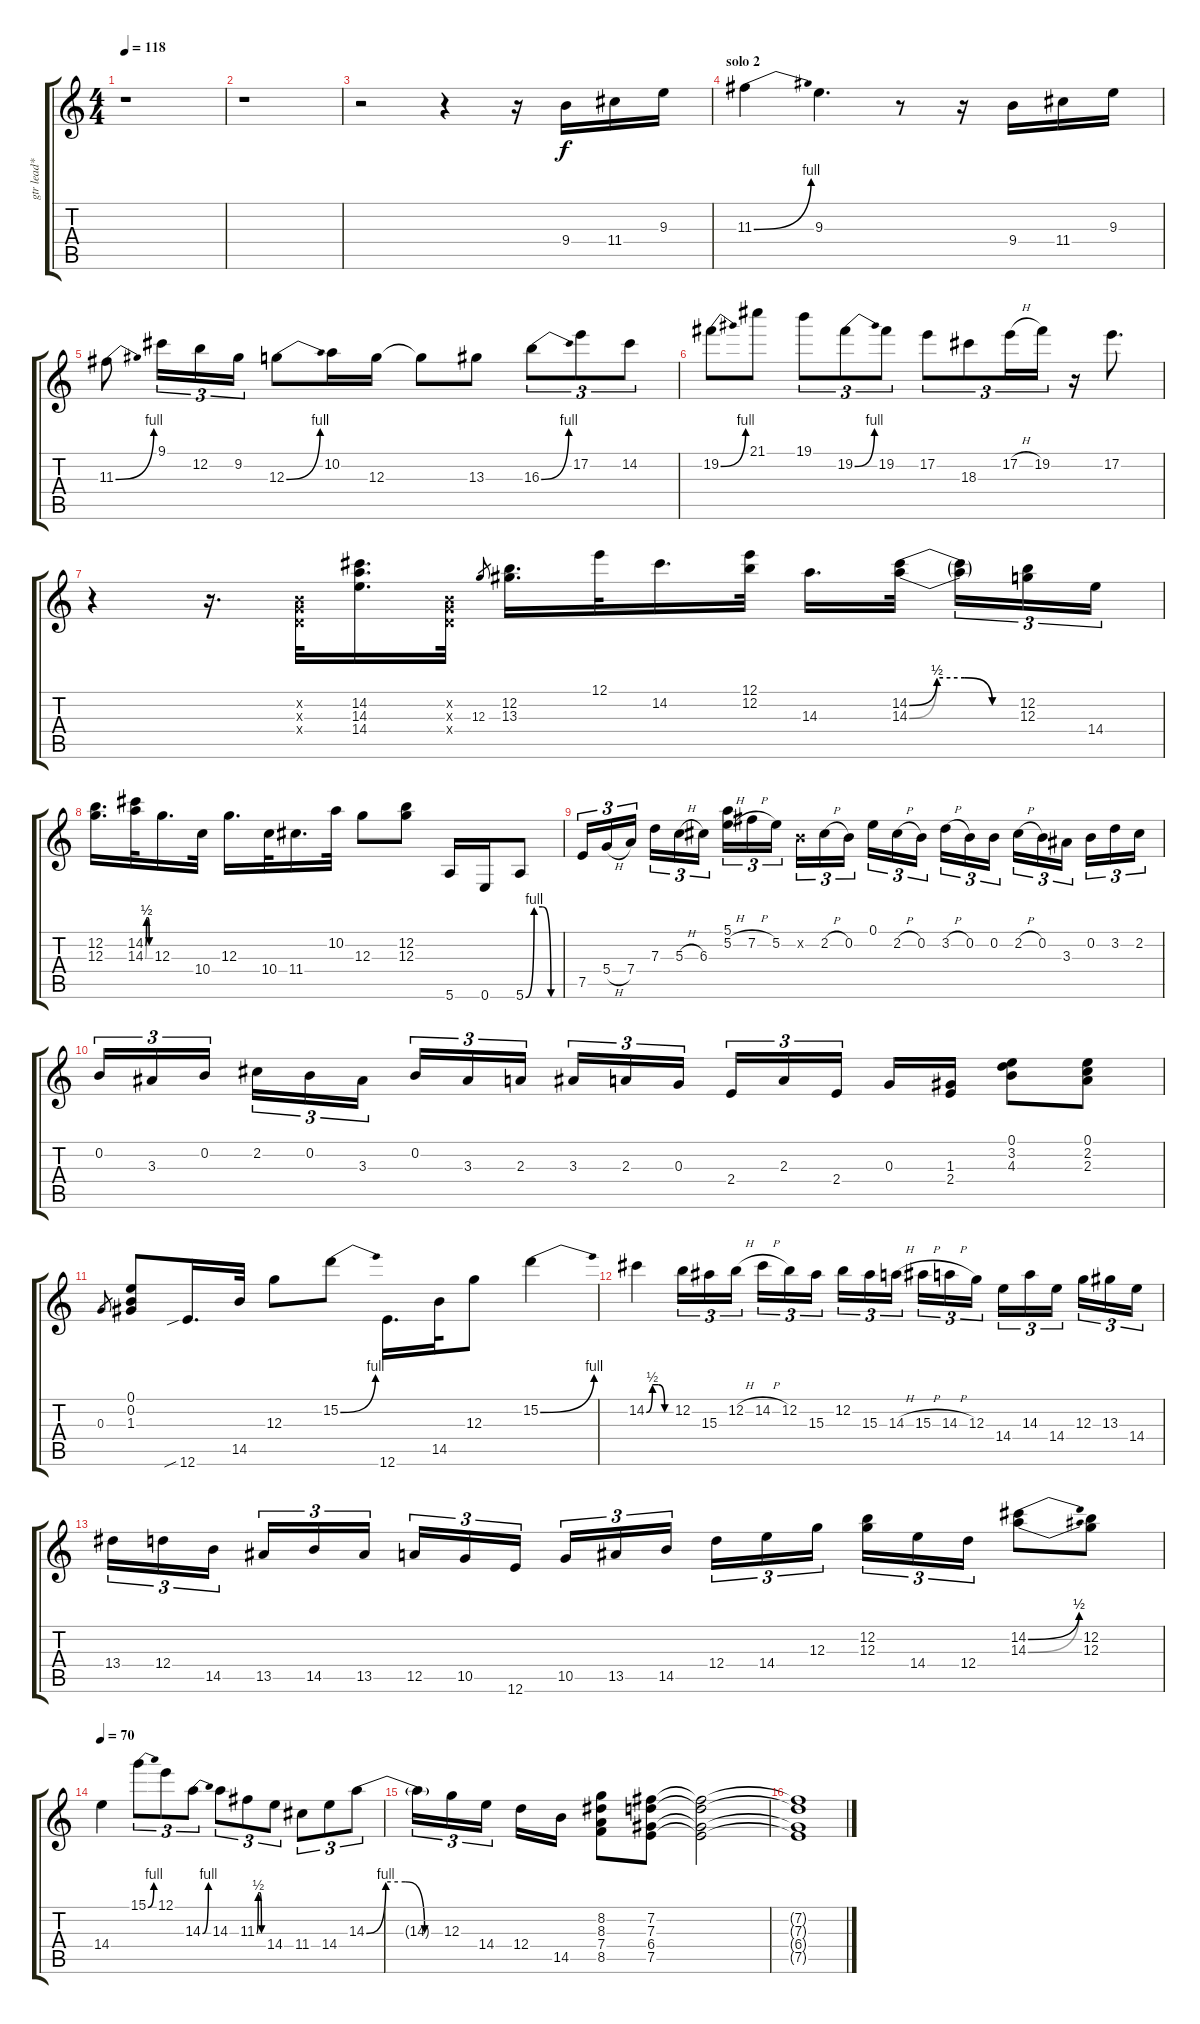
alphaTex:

\track ("gtr lead*" "gtr lead*") {instrument distortionguitar}
\staff {score tabs}
\tuning (E4 B3 G3 D3 A2 E2) {hide}
\ts (4 4)
\tempo 118
\clef g2
\ks c
r.1{dy f} |
r.1 |
r.2 r.4 r.16 9.4.16 11.4.16 9.3.16 |
\section ("" "solo 2")
11.3{be (bend 0 0 60 4)}.4 9.3.4{d} r.8 r.16 9.4.16 11.4.16 9.3.16 |
11.3{be (bend 0 0 60 4)}.8 9.1.16{tu (3 2)} 12.2.16{tu (3 2)} 9.2.16{tu (3 2)} 12.3{be (bend 0 0 60 4)}.8 10.2.16 12.3.16 12.3{t}.8 13.3.8 16.3{be (bend 0 0 60 4)}.8{tu (3 2)} 17.2.8{tu (3 2)} 14.2.8{tu (3 2)} |
19.2{be (bend 0 0 60 4)}.8 21.1.8 19.1.8{tu (3 2)} 19.2{be (bend 0 0 60 4)}.8{tu (3 2)} 19.2.8{tu (3 2)} 17.2.8{tu (3 2)} 18.3.8{tu (3 2)} 17.2{h}.16{tu (3 2)} 19.2.16{tu (3 2)} r.16 17.2.8{d} |
r.4 r.16{d} (0.2{x} 0.3{x} 0.4{x}).32 (14.2 14.3 14.4).16{d} (0.2{x} 0.3{x} 0.4{x}).32 12.3.8{gr} (12.2 13.3).16{d} 12.1.32 14.2.16{d} (12.1 12.2).32 14.3.16{d} (14.2{be (custom 0 0 15 2 30 2 45 0 60 0)} 14.3{be (custom 0 0 15 2 30 2 45 0 60 0)}).32 (14.2{t} 14.3{t}).16{tu (3 2)} (12.2 12.3).16{tu (3 2)} 14.4.16{tu (3 2)} |
(12.2 12.3).16{d} (14.2{be (custom 0 0 15 2 30 2 45 0 60 0)} 14.3{be (custom 0 0 15 2 30 2 45 0 60 0)}).32 12.3.16{d} 10.4.32 12.3.16{d} 10.4.32 11.4.16{d} 10.2.32 12.3.8 (12.2 12.3).8 5.6.16 0.6.16 5.6{be (custom 0 0 15 4 30 4 45 0 60 0)}.8 |
7.5.16{tu (3 2)} 5.4{h}.16{tu (3 2)} 7.4.16{tu (3 2)} 7.3.16{tu (3 2)} 5.3{h}.16{tu (3 2)} 6.3.16{tu (3 2)} (5.1 5.2{h}).16{tu (3 2)} 7.2{h}.16{tu (3 2)} 5.2.16{tu (3 2)} 0.2{x}.16{tu (3 2)} 2.2{h}.16{tu (3 2)} 0.2.16{tu (3 2)} 0.1.16{tu (3 2)} 2.2{h}.16{tu (3 2)} 0.2.16{tu (3 2)} 3.2{h}.16{tu (3 2)} 0.2.16{tu (3 2)} 0.2.16{tu (3 2)} 2.2{h}.16{tu (3 2)} 0.2.16{tu (3 2)} 3.3.16{tu (3 2)} 0.2.16{tu (3 2)} 3.2.16{tu (3 2)} 2.2.16{tu (3 2)} |
0.2.16{tu (3 2)} 3.3.16{tu (3 2)} 0.2.16{tu (3 2)} 2.2.16{tu (3 2)} 0.2.16{tu (3 2)} 3.3.16{tu (3 2)} 0.2.16{tu (3 2)} 3.3.16{tu (3 2)} 2.3.16{tu (3 2)} 3.3.16{tu (3 2)} 2.3.16{tu (3 2)} 0.3.16{tu (3 2)} 2.4.16{tu (3 2)} 2.3.16{tu (3 2)} 2.4.16{tu (3 2)} 0.3.16 (1.3 2.4).16 (0.1 3.2 4.3).8 (0.1 2.2 2.3).8 |
0.3.8{gr} (0.1 0.2 1.3).8 12.6{sib}.16{d} 14.5.32 12.3.8 15.2{be (bend 0 0 60 4)}.8 12.6.16{d} 14.5.32 12.3.8 15.2{be (bend 0 0 60 4)}.4 |
14.2{be (custom 0 0 15 2 30 2 45 0 60 0)}.4 12.2.16{tu (3 2)} 15.3.16{tu (3 2)} 12.2{h}.16{tu (3 2)} 14.2{h}.16{tu (3 2)} 12.2.16{tu (3 2)} 15.3.16{tu (3 2)} 12.2.16{tu (3 2)} 15.3.16{tu (3 2)} 14.3{h}.16{tu (3 2)} 15.3{h}.16{tu (3 2)} 14.3{h}.16{tu (3 2)} 12.3.16{tu (3 2)} 14.4.16{tu (3 2)} 14.3.16{tu (3 2)} 14.4.16{tu (3 2)} 12.3.16{tu (3 2)} 13.3.16{tu (3 2)} 14.4.16{tu (3 2)} |
13.4.16{tu (3 2)} 12.4.16{tu (3 2)} 14.5.16{tu (3 2)} 13.5.16{tu (3 2)} 14.5.16{tu (3 2)} 13.5.16{tu (3 2)} 12.5.16{tu (3 2)} 10.5.16{tu (3 2)} 12.6.16{tu (3 2)} 10.5.16{tu (3 2)} 13.5.16{tu (3 2)} 14.5.16{tu (3 2)} 12.4.16{tu (3 2)} 14.4.16{tu (3 2)} 12.3.16{tu (3 2)} (12.2 12.3).16{tu (3 2)} 14.4.16{tu (3 2)} 12.4.16{tu (3 2)} (14.2{be (bend 0 0 60 2)} 14.3{be (bend 0 0 60 2)}).8 (12.2 12.3).8 |
\tempo 70
14.4.4 15.1{be (bend 0 0 60 4)}.8{tu (3 2)} 12.1.8{tu (3 2)} 14.3{be (bend 0 0 60 4)}.8{tu (3 2)} 14.3.8{tu (3 2)} 11.3{be (custom 0 0 15 2 30 2 45 0 60 0)}.8{tu (3 2)} 14.4.8{tu (3 2)} 11.4.8{tu (3 2)} 14.4.8{tu (3 2)} 14.3{be (custom 0 0 15 4 30 4 45 0 60 0)}.8{tu (3 2)} |
14.3{t}.16{tu (3 2)} 12.3.16{tu (3 2)} 14.4.16{tu (3 2)} 12.4.16 14.5.16 (8.2 8.3 7.4 8.5).8 (7.2 7.3 6.4 7.5).8 (7.2{t} 7.3{t} 6.4{t} 7.5{t}).2 |
(7.2{t} 7.3{t} 6.4{t} 7.5{t}).1
